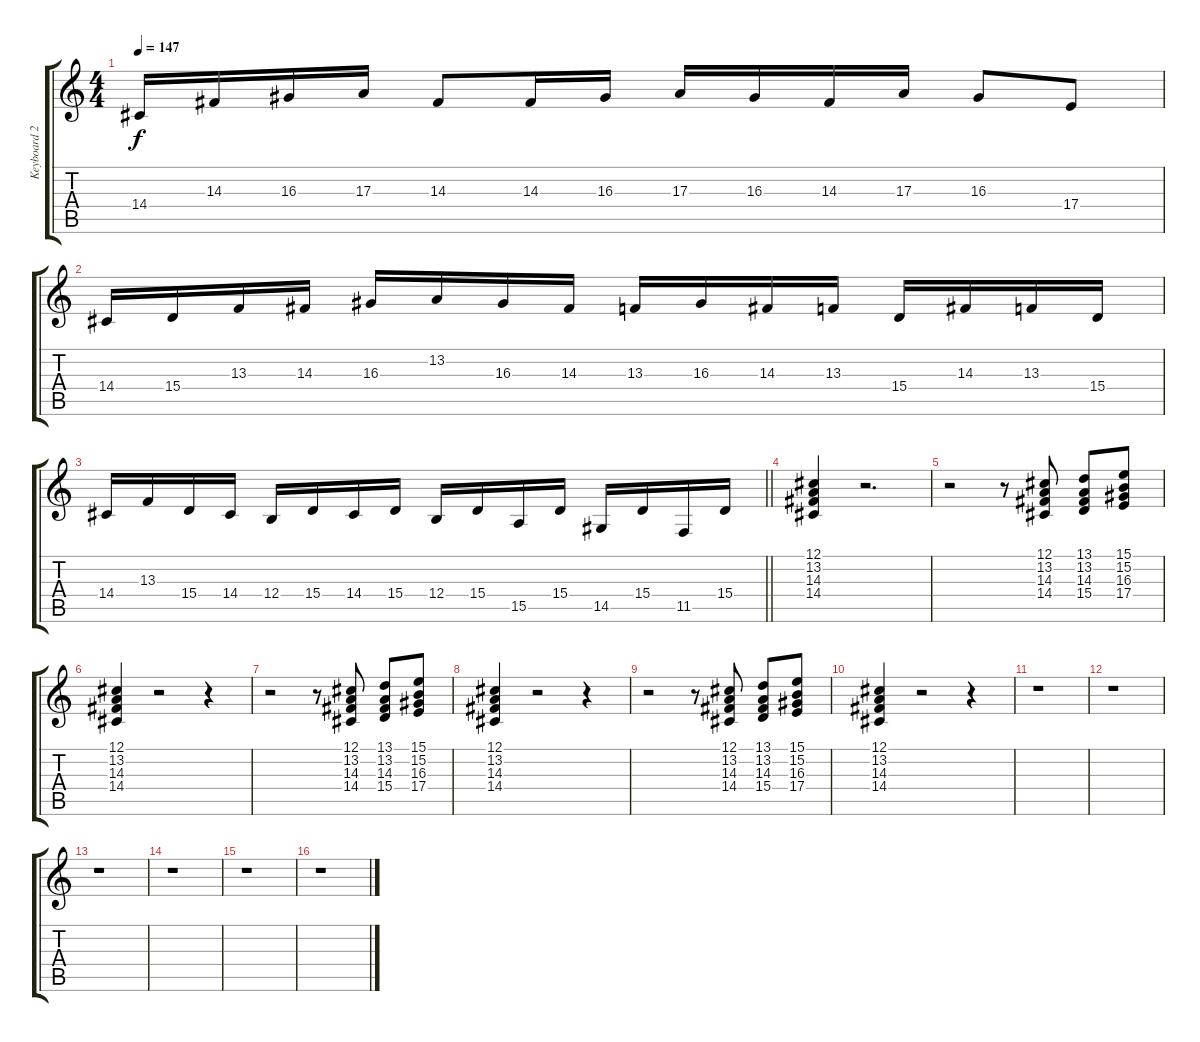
\track ("Keyboard 2" "Keyboard 2") {instrument stringensemble1}
\staff {score tabs}
\tuning (Db4 Ab3 E3 B2 Gb2 Db2) {hide}
\ts (4 4)
\tempo 147
\clef g2
\ks c
14.4.16{dy f} 14.3.16 16.3.16 17.3.16 14.3.8 14.3.16 16.3.16 17.3.16 16.3.16 14.3.16 17.3.16 16.3.8 17.4.8 |
14.4.16 15.4.16 13.3.16 14.3.16 16.3.16 13.2.16 16.3.16 14.3.16 13.3.16 16.3.16 14.3.16 13.3.16 15.4.16 14.3.16 13.3.16 15.4.16 |
\barLineRight lightlight
14.4.16 13.3.16 15.4.16 14.4.16 12.4.16 15.4.16 14.4.16 15.4.16 12.4.16 15.4.16 15.5.16 15.4.16 14.5.16 15.4.16 11.5.16 15.4.16 |
(12.1 13.2 14.3 14.4).4 r.2{d} |
r.2{volume 10 balance 8 instrument stringensemble1} r.8 (12.1 13.2 14.3 14.4).8 (13.1 13.2 14.3 15.4).8 (15.1 15.2 16.3 17.4).8 |
(12.1 13.2 14.3 14.4).4 r.2 r.4 |
r.2{volume 10 balance 8 instrument stringensemble1} r.8 (12.1 13.2 14.3 14.4).8 (13.1 13.2 14.3 15.4).8 (15.1 15.2 16.3 17.4).8 |
(12.1 13.2 14.3 14.4).4 r.2 r.4 |
r.2{volume 10 balance 8 instrument stringensemble1} r.8 (12.1 13.2 14.3 14.4).8 (13.1 13.2 14.3 15.4).8 (15.1 15.2 16.3 17.4).8 |
(12.1 13.2 14.3 14.4).4 r.2 r.4 |
r.1 |
r.1 |
r.1 |
r.1 |
r.1 |
r.1
